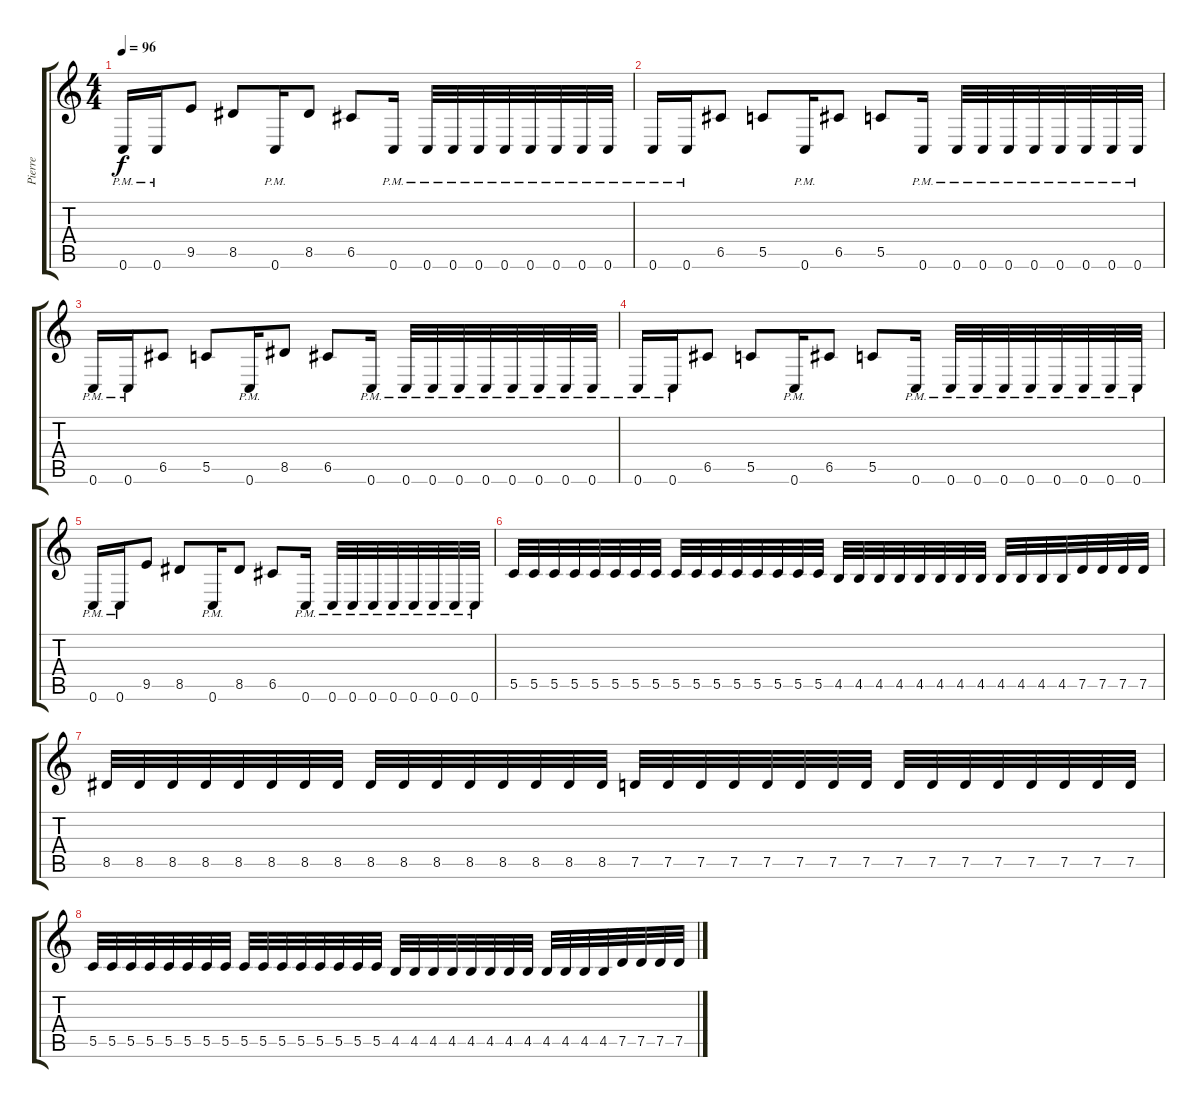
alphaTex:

\track ("Pierre" "Pierre") {instrument distortionguitar}
\staff {score tabs}
\tuning (D4 A3 F3 C3 G2 C2) {hide}
\ts (4 4)
\tempo 96
\clef g2
\ks c
0.6{pm}.16{dy f} 0.6{pm}.16 9.5.8 8.5.8 0.6{pm}.16 8.5.8 6.5.8 0.6{pm}.16 0.6{pm}.32 0.6{pm}.32 0.6{pm}.32 0.6{pm}.32 0.6{pm}.32 0.6{pm}.32 0.6{pm}.32 0.6{pm}.32 |
\section ("" "")
0.6{pm}.16 0.6{pm}.16 6.5.8 5.5.8 0.6{pm}.16 6.5.8 5.5.8 0.6{pm}.16 0.6{pm}.32 0.6{pm}.32 0.6{pm}.32 0.6{pm}.32 0.6{pm}.32 0.6{pm}.32 0.6{pm}.32 0.6{pm}.32 |
0.6{pm}.16 0.6{pm}.16 6.5.8 5.5.8 0.6{pm}.16 8.5.8 6.5.8 0.6{pm}.16 0.6{pm}.32 0.6{pm}.32 0.6{pm}.32 0.6{pm}.32 0.6{pm}.32 0.6{pm}.32 0.6{pm}.32 0.6{pm}.32 |
0.6{pm}.16 0.6{pm}.16 6.5.8 5.5.8 0.6{pm}.16 6.5.8 5.5.8 0.6{pm}.16 0.6{pm}.32 0.6{pm}.32 0.6{pm}.32 0.6{pm}.32 0.6{pm}.32 0.6{pm}.32 0.6{pm}.32 0.6{pm}.32 |
0.6{pm}.16 0.6{pm}.16 9.5.8 8.5.8 0.6{pm}.16 8.5.8 6.5.8 0.6{pm}.16 0.6{pm}.32 0.6{pm}.32 0.6{pm}.32 0.6{pm}.32 0.6{pm}.32 0.6{pm}.32 0.6{pm}.32 0.6{pm}.32 |
\section ("" "")
5.5.32 5.5.32 5.5.32 5.5.32 5.5.32 5.5.32 5.5.32 5.5.32 5.5.32 5.5.32 5.5.32 5.5.32 5.5.32 5.5.32 5.5.32 5.5.32 4.5.32 4.5.32 4.5.32 4.5.32 4.5.32 4.5.32 4.5.32 4.5.32 4.5.32 4.5.32 4.5.32 4.5.32 7.5.32 7.5.32 7.5.32 7.5.32 |
8.5.32 8.5.32 8.5.32 8.5.32 8.5.32 8.5.32 8.5.32 8.5.32 8.5.32 8.5.32 8.5.32 8.5.32 8.5.32 8.5.32 8.5.32 8.5.32 7.5.32 7.5.32 7.5.32 7.5.32 7.5.32 7.5.32 7.5.32 7.5.32 7.5.32 7.5.32 7.5.32 7.5.32 7.5.32 7.5.32 7.5.32 7.5.32 |
5.5.32 5.5.32 5.5.32 5.5.32 5.5.32 5.5.32 5.5.32 5.5.32 5.5.32 5.5.32 5.5.32 5.5.32 5.5.32 5.5.32 5.5.32 5.5.32 4.5.32 4.5.32 4.5.32 4.5.32 4.5.32 4.5.32 4.5.32 4.5.32 4.5.32 4.5.32 4.5.32 4.5.32 7.5.32 7.5.32 7.5.32 7.5.32
